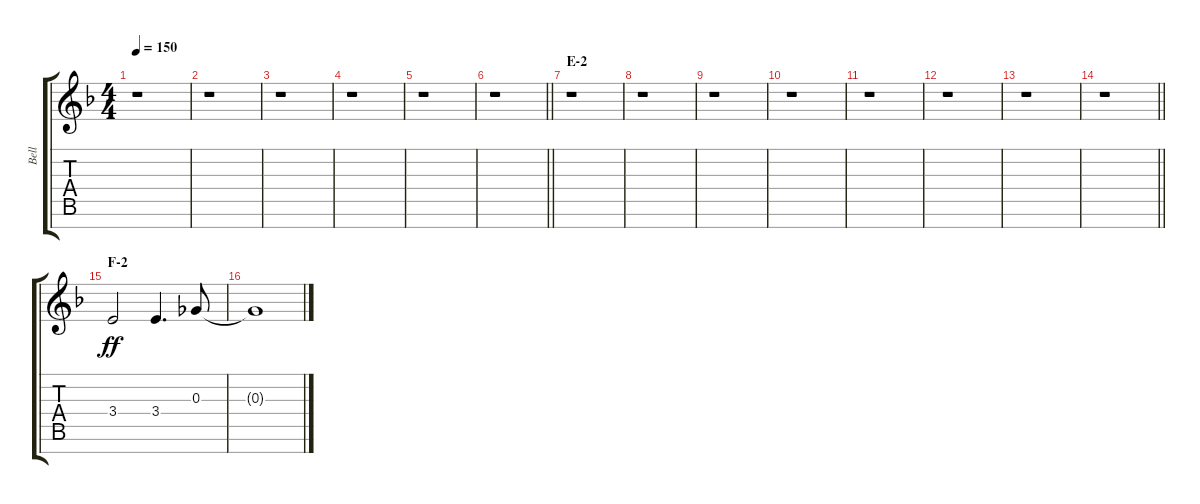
\track ("Bell" "Bell") {instrument tubularbells}
\staff {score tabs}
\tuning (Eb5 Bb4 Gb4 Db4 Ab3 Eb3 Bb2) {hide}
\ts (4 4)
\tempo 150
\clef g2
\ks f
r.1{dy ff} |
r.1 |
r.1 |
r.1 |
r.1 |
\barLineRight lightlight
r.1 |
\section ("" "E-2")
r.1 |
r.1 |
r.1 |
r.1 |
r.1 |
r.1 |
r.1 |
\barLineRight lightlight
r.1 |
\section ("" "F-2")
3.4.2 3.4.4{d} 0.3.8 |
0.3{t}.1
